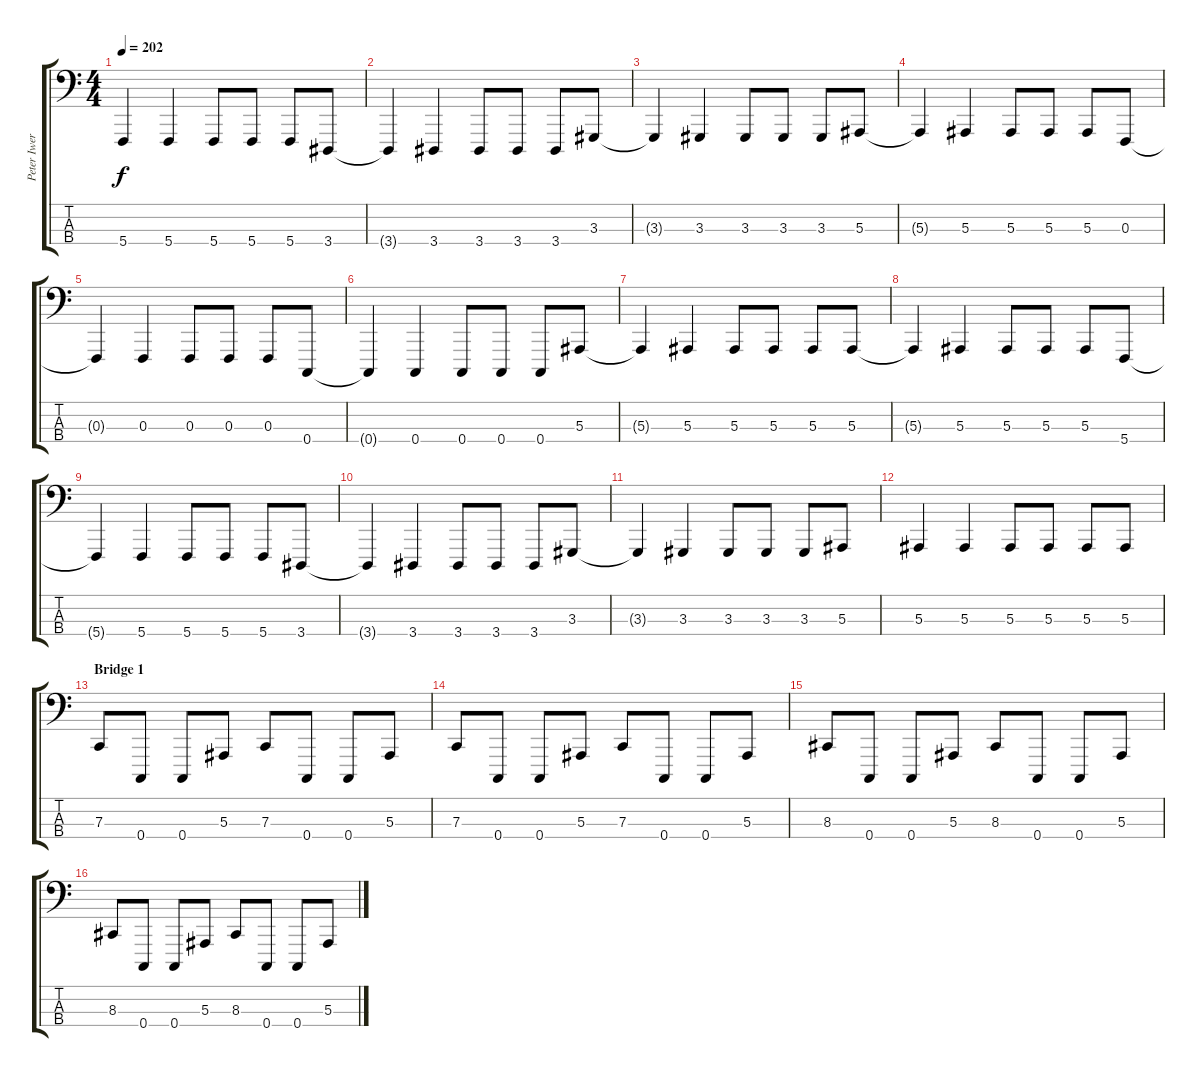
\track ("Peter Iwers" "Peter Iwer") {instrument lead8bassandlead}
\staff {score tabs}
\tuning (Eb2 Bb1 F1 C1) {hide}
\ts (4 4)
\tempo 202
\clef f4
\ks c
5.4{t}.4{dy f} 5.4.4 5.4.8 5.4.8 5.4.8 3.4.8 |
3.4{t}.4 3.4.4 3.4.8 3.4.8 3.4.8 3.3.8 |
3.3{t}.4 3.3.4 3.3.8 3.3.8 3.3.8 5.3.8 |
5.3{t}.4 5.3.4 5.3.8 5.3.8 5.3.8 0.3.8 |
0.3{t}.4 0.3.4 0.3.8 0.3.8 0.3.8 0.4.8 |
0.4{t}.4 0.4.4 0.4.8 0.4.8 0.4.8 5.3.8 |
5.3{t}.4 5.3.4 5.3.8 5.3.8 5.3.8 5.3.8 |
5.3{t}.4 5.3.4 5.3.8 5.3.8 5.3.8 5.4.8 |
5.4{t}.4 5.4.4 5.4.8 5.4.8 5.4.8 3.4.8 |
3.4{t}.4 3.4.4 3.4.8 3.4.8 3.4.8 3.3.8 |
3.3{t}.4 3.3.4 3.3.8 3.3.8 3.3.8 5.3.8 |
5.3.4 5.3.4 5.3.8 5.3.8 5.3.8 5.3.8 |
\section ("" "Bridge 1")
7.3.8 0.4.8 0.4.8 5.3.8 7.3.8 0.4.8 0.4.8 5.3.8 |
7.3.8 0.4.8 0.4.8 5.3.8 7.3.8 0.4.8 0.4.8 5.3.8 |
8.3.8 0.4.8 0.4.8 5.3.8 8.3.8 0.4.8 0.4.8 5.3.8 |
8.3.8 0.4.8 0.4.8 5.3.8 8.3.8 0.4.8 0.4.8 5.3.8
